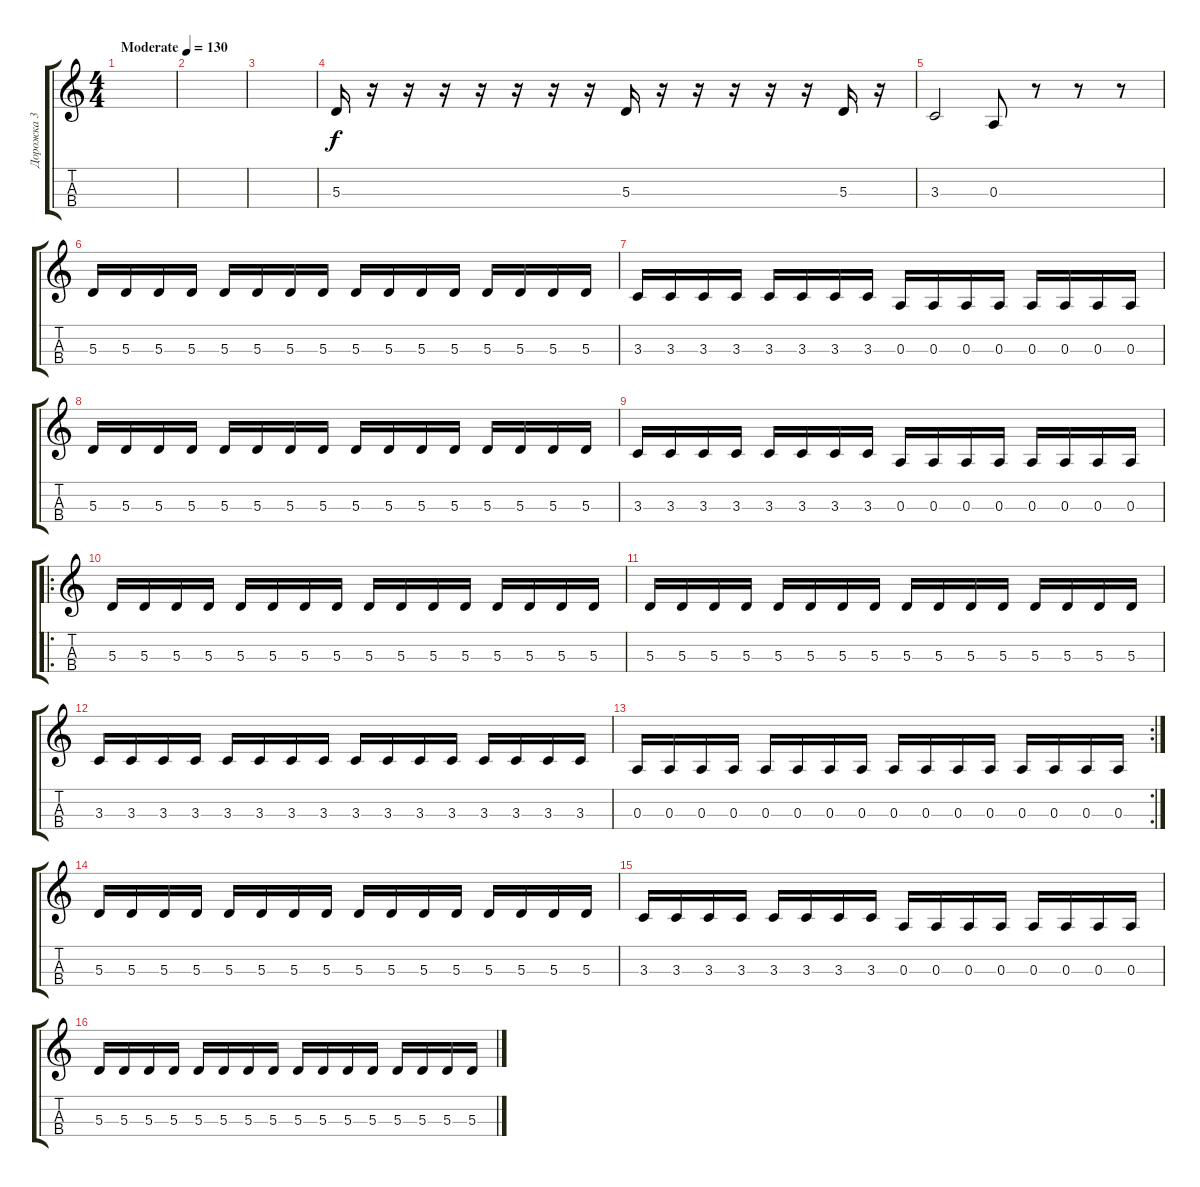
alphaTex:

\track ("Дорожка 3" "Дорожка 3") {instrument slapbass1}
\staff {score tabs}
\tuning (G3 D3 A2 E2) {hide}
\ts (4 4)
\tempo (130 "Moderate")
\clef g2
\ks c
|
|
|
5.3.16 r.16 r.16 r.16 r.16 r.16 r.16 r.16 5.3.16 r.16 r.16 r.16 r.16 r.16 5.3.16 r.16 |
3.3.2 0.3.8 r.8 r.8 r.8 |
5.3.16 5.3.16 5.3.16 5.3.16 5.3.16 5.3.16 5.3.16 5.3.16 5.3.16 5.3.16 5.3.16 5.3.16 5.3.16 5.3.16 5.3.16 5.3.16 |
3.3.16 3.3.16 3.3.16 3.3.16 3.3.16 3.3.16 3.3.16 3.3.16 0.3.16 0.3.16 0.3.16 0.3.16 0.3.16 0.3.16 0.3.16 0.3.16 |
5.3.16 5.3.16 5.3.16 5.3.16 5.3.16 5.3.16 5.3.16 5.3.16 5.3.16 5.3.16 5.3.16 5.3.16 5.3.16 5.3.16 5.3.16 5.3.16 |
3.3.16 3.3.16 3.3.16 3.3.16 3.3.16 3.3.16 3.3.16 3.3.16 0.3.16 0.3.16 0.3.16 0.3.16 0.3.16 0.3.16 0.3.16 0.3.16 |
\ro
5.3.16 5.3.16 5.3.16 5.3.16 5.3.16 5.3.16 5.3.16 5.3.16 5.3.16 5.3.16 5.3.16 5.3.16 5.3.16 5.3.16 5.3.16 5.3.16 |
5.3.16 5.3.16 5.3.16 5.3.16 5.3.16 5.3.16 5.3.16 5.3.16 5.3.16 5.3.16 5.3.16 5.3.16 5.3.16 5.3.16 5.3.16 5.3.16 |
3.3.16 3.3.16 3.3.16 3.3.16 3.3.16 3.3.16 3.3.16 3.3.16 3.3.16 3.3.16 3.3.16 3.3.16 3.3.16 3.3.16 3.3.16 3.3.16 |
\rc 2
0.3.16 0.3.16 0.3.16 0.3.16 0.3.16 0.3.16 0.3.16 0.3.16 0.3.16 0.3.16 0.3.16 0.3.16 0.3.16 0.3.16 0.3.16 0.3.16 |
5.3.16 5.3.16 5.3.16 5.3.16 5.3.16 5.3.16 5.3.16 5.3.16 5.3.16 5.3.16 5.3.16 5.3.16 5.3.16 5.3.16 5.3.16 5.3.16 |
3.3.16 3.3.16 3.3.16 3.3.16 3.3.16 3.3.16 3.3.16 3.3.16 0.3.16 0.3.16 0.3.16 0.3.16 0.3.16 0.3.16 0.3.16 0.3.16 |
5.3.16 5.3.16 5.3.16 5.3.16 5.3.16 5.3.16 5.3.16 5.3.16 5.3.16 5.3.16 5.3.16 5.3.16 5.3.16 5.3.16 5.3.16 5.3.16
